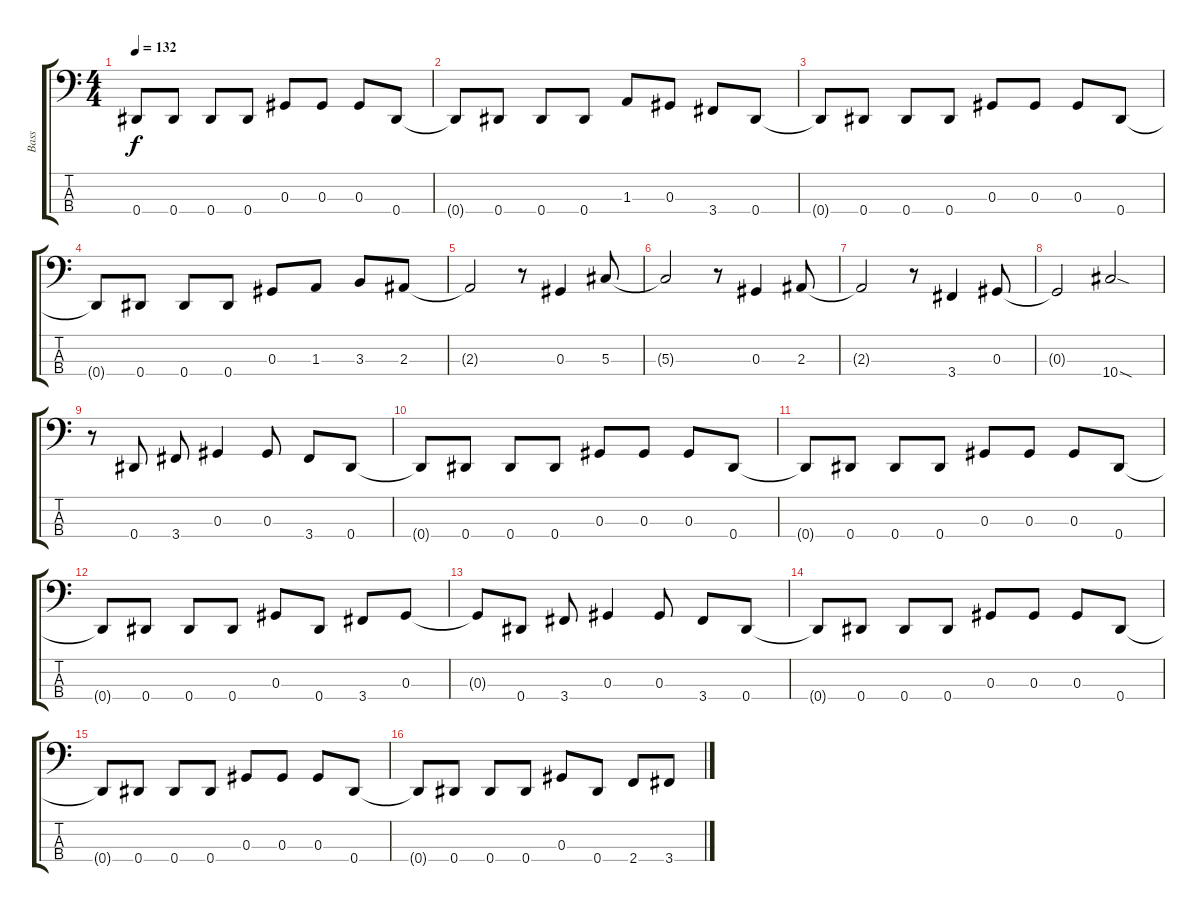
\track ("Bass" "Bass") {instrument electricbassfinger}
\staff {score tabs}
\tuning (Gb2 Db2 Ab1 Eb1) {hide}
\ts (4 4)
\tempo 132
\clef f4
\ks c
0.4{t}.8{dy f} 0.4.8 0.4.8 0.4.8 0.3.8 0.3.8 0.3.8 0.4.8 |
0.4{t}.8 0.4.8 0.4.8 0.4.8 1.3.8 0.3.8 3.4.8 0.4.8 |
0.4{t}.8 0.4.8 0.4.8 0.4.8 0.3.8 0.3.8 0.3.8 0.4.8 |
0.4{t}.8 0.4.8 0.4.8 0.4.8 0.3.8 1.3.8 3.3.8 2.3.8 |
2.3{t}.2 r.8 0.3.4 5.3.8 |
5.3{t}.2 r.8 0.3.4 2.3.8 |
2.3{t}.2 r.8 3.4.4 0.3.8 |
0.3{t}.2 10.4{sod}.2 |
r.8 0.4.8 3.4.8 0.3.4 0.3.8 3.4.8 0.4.8 |
0.4{t}.8 0.4.8 0.4.8 0.4.8 0.3.8 0.3.8 0.3.8 0.4.8 |
0.4{t}.8 0.4.8 0.4.8 0.4.8 0.3.8 0.3.8 0.3.8 0.4.8 |
0.4{t}.8 0.4.8 0.4.8 0.4.8 0.3.8 0.4.8 3.4.8 0.3.8 |
0.3{t}.8 0.4.8 3.4.8 0.3.4 0.3.8 3.4.8 0.4.8 |
0.4{t}.8 0.4.8 0.4.8 0.4.8 0.3.8 0.3.8 0.3.8 0.4.8 |
0.4{t}.8 0.4.8 0.4.8 0.4.8 0.3.8 0.3.8 0.3.8 0.4.8 |
0.4{t}.8 0.4.8 0.4.8 0.4.8 0.3.8 0.4.8 2.4.8 3.4.8
